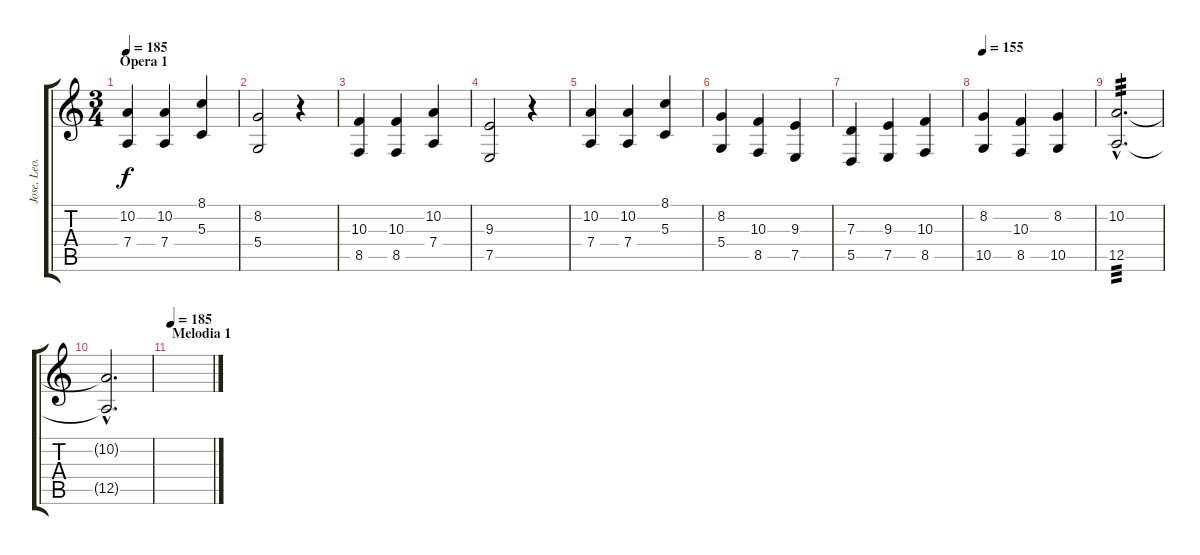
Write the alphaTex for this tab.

\track ("Jose, Leo, Victor, Aurora" "Jose, Leo,") {instrument synthbrass1}
\staff {score tabs}
\tuning (E4 B3 G3 D3 A2 E2) {hide}
\ts (3 4)
\section ("" "Opera 1")
\tempo 185
\tempo 180
\tempo 185
\clef g2
\ks c
(10.2 7.4).4{dy f instrument choiraahs} (10.2 7.4).4 (8.1 5.3).4 |
(8.2 5.4).2 r.4 |
(10.3 8.5).4 (10.3 8.5).4 (10.2 7.4).4 |
(9.3 7.5).2 r.4 |
(10.2 7.4).4 (10.2 7.4).4 (8.1 5.3).4 |
(8.2 5.4).4 (10.3 8.5).4 (9.3 7.5).4 |
(7.3 5.5).4 (9.3 7.5).4 (10.3 8.5).4 |
\tempo 155
(8.2 10.5).4 (10.3 8.5).4 (8.2 10.5).4 |
(10.2{hac} 12.5{hac}).2{d tp 3} |
(10.2{hac t} 12.5{hac t}).2{d} |
\section ("" "Melodia 1")
\tempo 185
